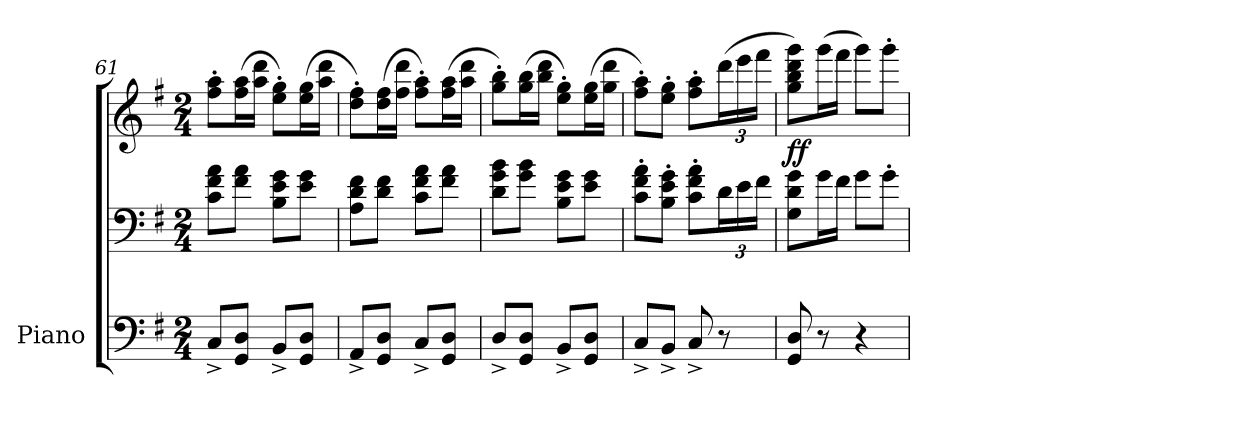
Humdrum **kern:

**kern	**kern	**kern	**dynam
*part1	*part1	*part1	*part1
*staff3	*staff2	*staff1	*staff1/2/3
*I"Piano	*	*	*
*I'Pno.	*	*	*
*clefF4	*clefF4	*clefG2	*
*k[f#]	*k[f#]	*k[f#]	*
*M2/4	*M2/4	*M2/4	*
=61	=61	=61	=61
8C^/L	8c\ 8f#\ 8a\L	8ff#\' 8aa\'L	.
8GG/ 8D/J	8f#\ 8a\J	(>16ff#\ 16aa\L	.
.	.	16aa\ 16ddd\JJ	.
8BB^/L	8B\ 8e\ 8g\L	8ee\' 8gg\'L)	.
8GG/ 8D/J	8e\ 8g\J	(>16ee\ 16gg\L	.
.	.	16aa\ 16ddd\JJ	.
=62	=62	=62	=62
8AA^/L	8A\ 8d\ 8f#\L	8dd\' 8ff#\'L)	.
8GG/ 8D/J	8d\ 8f#\J	(>16dd\ 16ff#\L	.
.	.	16ff#\ 16ddd\JJ	.
8C^/L	8c\ 8f#\ 8a\L	8ff#\' 8aa\'L)	.
8GG/ 8D/J	8f#\ 8a\J	(>16ff#\ 16aa\L	.
.	.	16aa\ 16ddd\JJ	.
!!LO:LB:g=z
=63	=63	=63	=63
8D^/L	8d\ 8g\ 8b\L	8gg\' 8bb\'L)	.
8GG/ 8D/J	8g\ 8b\J	(>16gg\ 16bb\L	.
.	.	16bb\ 16ddd\JJ	.
8BB^/L	8B\ 8e\ 8g\L	8ee\' 8gg\'L)	.
8GG/ 8D/J	8e\ 8g\J	(>16ee\ 16gg\L	.
.	.	16gg\ 16ddd\JJ	.
=64	=64	=64	=64
8C^/L	8c\' 8f#\' 8a\'L	8ff#\' 8aa\'L)	.
8BB^/J	8B\' 8e\' 8g\'J	8ee\' 8gg\'J	.
8C^/	8c\' 8f#\' 8a\'L	8ff#\' 8aa\'L	.
*	*Xbrackettup	*Xbrackettup	*
8r	24d\L	(>24ddd\L	.
.	24e\	24eee\	.
.	24f#\JJ	24fff#\JJ	.
=65	=65	=65	=65
!	!	!	!LO:DY:b
8GG/ 8D/	8G\ 8d\ 8g\L	8gg\ 8bb\ 8ddd\ 8ggg\L)	ff
8r	16g\L	(>16ggg\L	.
.	16f#\JJ	16fff#\JJ	.
4r	8g\L	8ggg\L)	.
.	8g'\J	8ggg'\J	.
=	=	=	=
*-	*-	*-	*-
